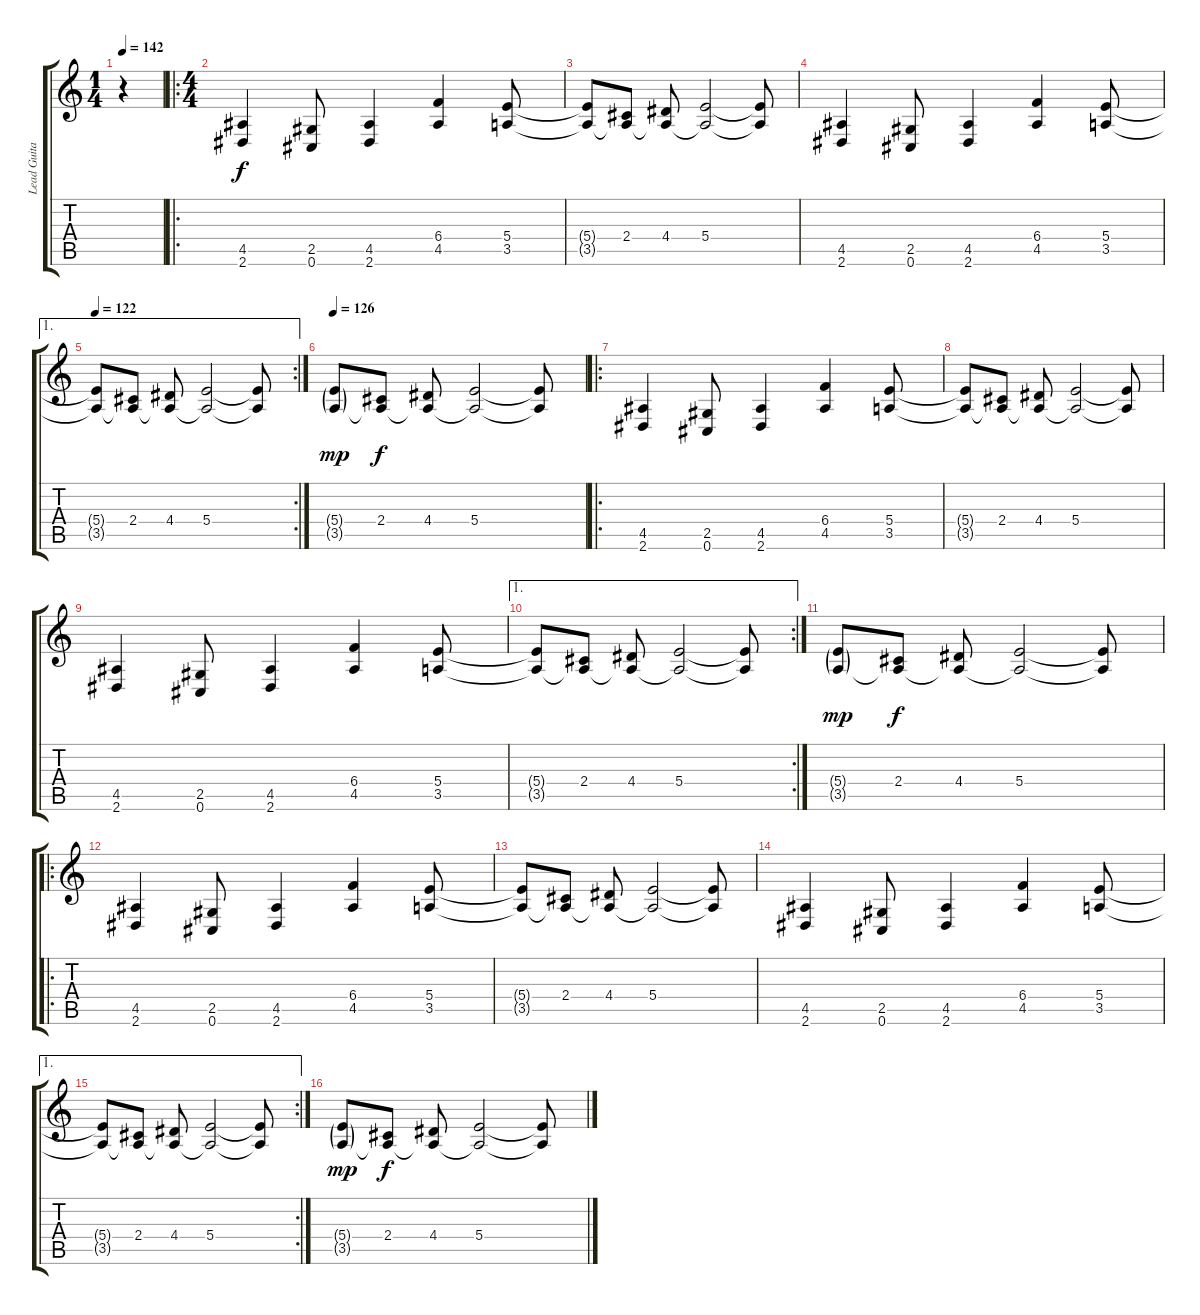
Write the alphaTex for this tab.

\track ("Lead Guitar" "Lead Guita") {instrument distortionguitar}
\staff {score tabs}
\tuning (Db4 Ab3 E3 B2 Gb2 Db2) {hide}
\ts (1 4)
\tempo 142
\tempo 116
\tempo 142
\clef g2
\ks c
r.4{dy f instrument distortionguitar} |
\ro
\ts (4 4)
(4.5 2.6).4 (2.5 0.6).8 (4.5 2.6).4 (6.4 4.5).4 (5.4 3.5).8 |
(5.4{t} 3.5{t}).8 (2.4 3.5{t}).8 (4.4 3.5{t}).8 (5.4 3.5{t}).2 (5.4{t} 3.5{t}).8 |
(4.5 2.6).4 (2.5 0.6).8 (4.5 2.6).4 (6.4 4.5).4 (5.4 3.5).8 |
\ae 1
\rc 2
\tempo 122
(5.4{t} 3.5{t}).8 (2.4 3.5{t}).8 (4.4 3.5{t}).8 (5.4 3.5{t}).2 (5.4{t} 3.5{t}).8 |
\tempo 126
(5.4{g} 3.5{g}).8{dy mp} (2.4 3.5{t}).8{dy f} (4.4 3.5{t}).8 (5.4 3.5{t}).2 (5.4{t} 3.5{t}).8 |
\ro
(4.5 2.6).4 (2.5 0.6).8 (4.5 2.6).4 (6.4 4.5).4 (5.4 3.5).8 |
(5.4{t} 3.5{t}).8 (2.4 3.5{t}).8 (4.4 3.5{t}).8 (5.4 3.5{t}).2 (5.4{t} 3.5{t}).8 |
(4.5 2.6).4 (2.5 0.6).8 (4.5 2.6).4 (6.4 4.5).4 (5.4 3.5).8 |
\ae 1
\rc 2
(5.4{t} 3.5{t}).8 (2.4 3.5{t}).8 (4.4 3.5{t}).8 (5.4 3.5{t}).2 (5.4{t} 3.5{t}).8 |
(5.4{g} 3.5{g}).8{dy mp} (2.4 3.5{t}).8{dy f} (4.4 3.5{t}).8 (5.4 3.5{t}).2 (5.4{t} 3.5{t}).8 |
\ro
(4.5 2.6).4 (2.5 0.6).8 (4.5 2.6).4 (6.4 4.5).4 (5.4 3.5).8 |
(5.4{t} 3.5{t}).8 (2.4 3.5{t}).8 (4.4 3.5{t}).8 (5.4 3.5{t}).2 (5.4{t} 3.5{t}).8 |
(4.5 2.6).4 (2.5 0.6).8 (4.5 2.6).4 (6.4 4.5).4 (5.4 3.5).8 |
\ae 1
\rc 2
(5.4{t} 3.5{t}).8 (2.4 3.5{t}).8 (4.4 3.5{t}).8 (5.4 3.5{t}).2 (5.4{t} 3.5{t}).8 |
(5.4{g} 3.5{g}).8{dy mp} (2.4 3.5{t}).8{dy f} (4.4 3.5{t}).8 (5.4 3.5{t}).2 (5.4{t} 3.5{t}).8
